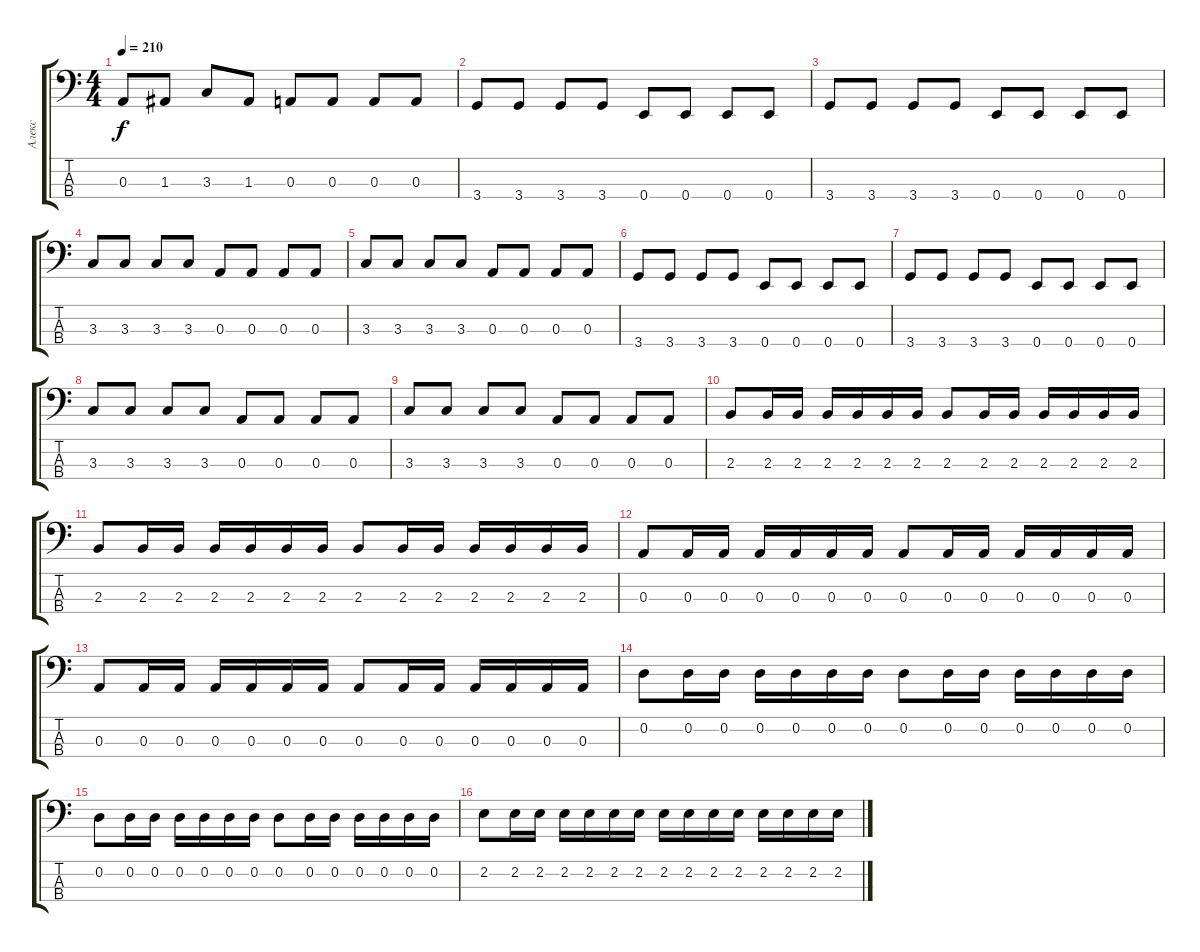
\track ("Алекс" "Алекс") {instrument electricbassfinger}
\staff {score tabs}
\tuning (G2 D2 A1 E1) {hide}
\ts (4 4)
\tempo 210
\clef f4
\ks c
0.3.8{dy f} 1.3.8 3.3.8 1.3.8 0.3.8 0.3.8 0.3.8 0.3.8 |
3.4.8 3.4.8 3.4.8 3.4.8 0.4.8 0.4.8 0.4.8 0.4.8 |
3.4.8 3.4.8 3.4.8 3.4.8 0.4.8 0.4.8 0.4.8 0.4.8 |
3.3.8 3.3.8 3.3.8 3.3.8 0.3.8 0.3.8 0.3.8 0.3.8 |
3.3.8 3.3.8 3.3.8 3.3.8 0.3.8 0.3.8 0.3.8 0.3.8 |
3.4.8 3.4.8 3.4.8 3.4.8 0.4.8 0.4.8 0.4.8 0.4.8 |
3.4.8 3.4.8 3.4.8 3.4.8 0.4.8 0.4.8 0.4.8 0.4.8 |
3.3.8 3.3.8 3.3.8 3.3.8 0.3.8 0.3.8 0.3.8 0.3.8 |
3.3.8 3.3.8 3.3.8 3.3.8 0.3.8 0.3.8 0.3.8 0.3.8 |
2.3.8 2.3.16 2.3.16 2.3.16 2.3.16 2.3.16 2.3.16 2.3.8 2.3.16 2.3.16 2.3.16 2.3.16 2.3.16 2.3.16 |
2.3.8 2.3.16 2.3.16 2.3.16 2.3.16 2.3.16 2.3.16 2.3.8 2.3.16 2.3.16 2.3.16 2.3.16 2.3.16 2.3.16 |
0.3.8 0.3.16 0.3.16 0.3.16 0.3.16 0.3.16 0.3.16 0.3.8 0.3.16 0.3.16 0.3.16 0.3.16 0.3.16 0.3.16 |
0.3.8 0.3.16 0.3.16 0.3.16 0.3.16 0.3.16 0.3.16 0.3.8 0.3.16 0.3.16 0.3.16 0.3.16 0.3.16 0.3.16 |
0.2.8 0.2.16 0.2.16 0.2.16 0.2.16 0.2.16 0.2.16 0.2.8 0.2.16 0.2.16 0.2.16 0.2.16 0.2.16 0.2.16 |
0.2.8 0.2.16 0.2.16 0.2.16 0.2.16 0.2.16 0.2.16 0.2.8 0.2.16 0.2.16 0.2.16 0.2.16 0.2.16 0.2.16 |
2.2.8 2.2.16 2.2.16 2.2.16 2.2.16 2.2.16 2.2.16 2.2.16 2.2.16 2.2.16 2.2.16 2.2.16 2.2.16 2.2.16 2.2.16
